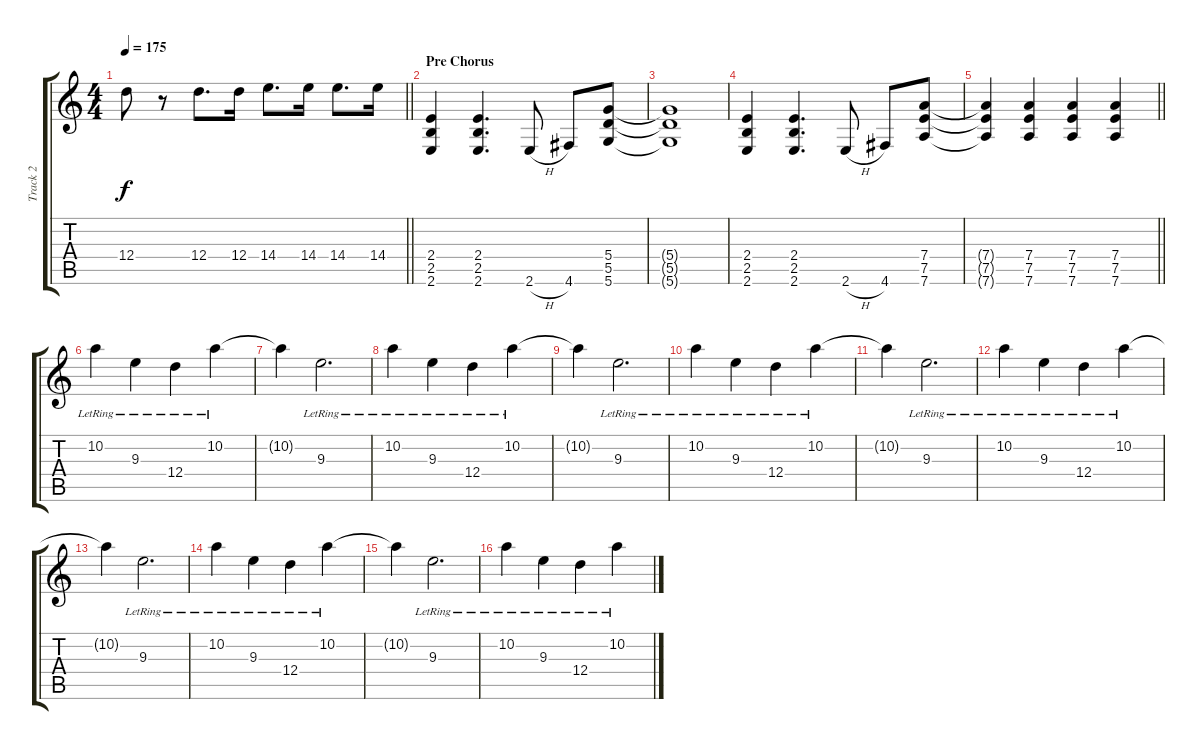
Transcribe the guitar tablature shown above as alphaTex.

\track ("Track 2" "Track 2") {instrument overdrivenguitar}
\staff {score tabs}
\tuning (E4 B3 G3 D3 A2 D2) {hide}
\ts (4 4)
\tempo 175
\clef g2
\barLineRight lightlight
\ks c
12.4.8{dy f} r.8 12.4.8{d} 12.4.16 14.4.8{d} 14.4.16 14.4.8{d} 14.4.16 |
\section ("" "Pre Chorus")
(2.4 2.5 2.6).4 (2.4 2.5 2.6).4{d} 2.6{h}.8 4.6.8 (5.4 5.5 5.6).8 |
(5.4{t} 5.5{t} 5.6{t}).1 |
(2.4 2.5 2.6).4 (2.4 2.5 2.6).4{d} 2.6{h}.8 4.6.8 (7.4 7.5 7.6).8 |
\barLineRight lightlight
(7.4{t} 7.5{t} 7.6{t}).4 (7.4 7.5 7.6).4 (7.4 7.5 7.6).4 (7.4 7.5 7.6).4 |
10.2{lr}.4 9.3{lr}.4 12.4{lr}.4 10.2{lr}.4 |
10.2{t}.4 9.3{lr}.2{d} |
10.2{lr}.4 9.3{lr}.4 12.4{lr}.4 10.2{lr}.4 |
10.2{t}.4 9.3{lr}.2{d} |
10.2{lr}.4 9.3{lr}.4 12.4{lr}.4 10.2{lr}.4 |
10.2{t}.4 9.3{lr}.2{d} |
10.2{lr}.4 9.3{lr}.4 12.4{lr}.4 10.2{lr}.4 |
10.2{t}.4 9.3{lr}.2{d} |
10.2{lr}.4 9.3{lr}.4 12.4{lr}.4 10.2{lr}.4 |
10.2{t}.4 9.3{lr}.2{d} |
10.2{lr}.4 9.3{lr}.4 12.4{lr}.4 10.2{lr}.4
